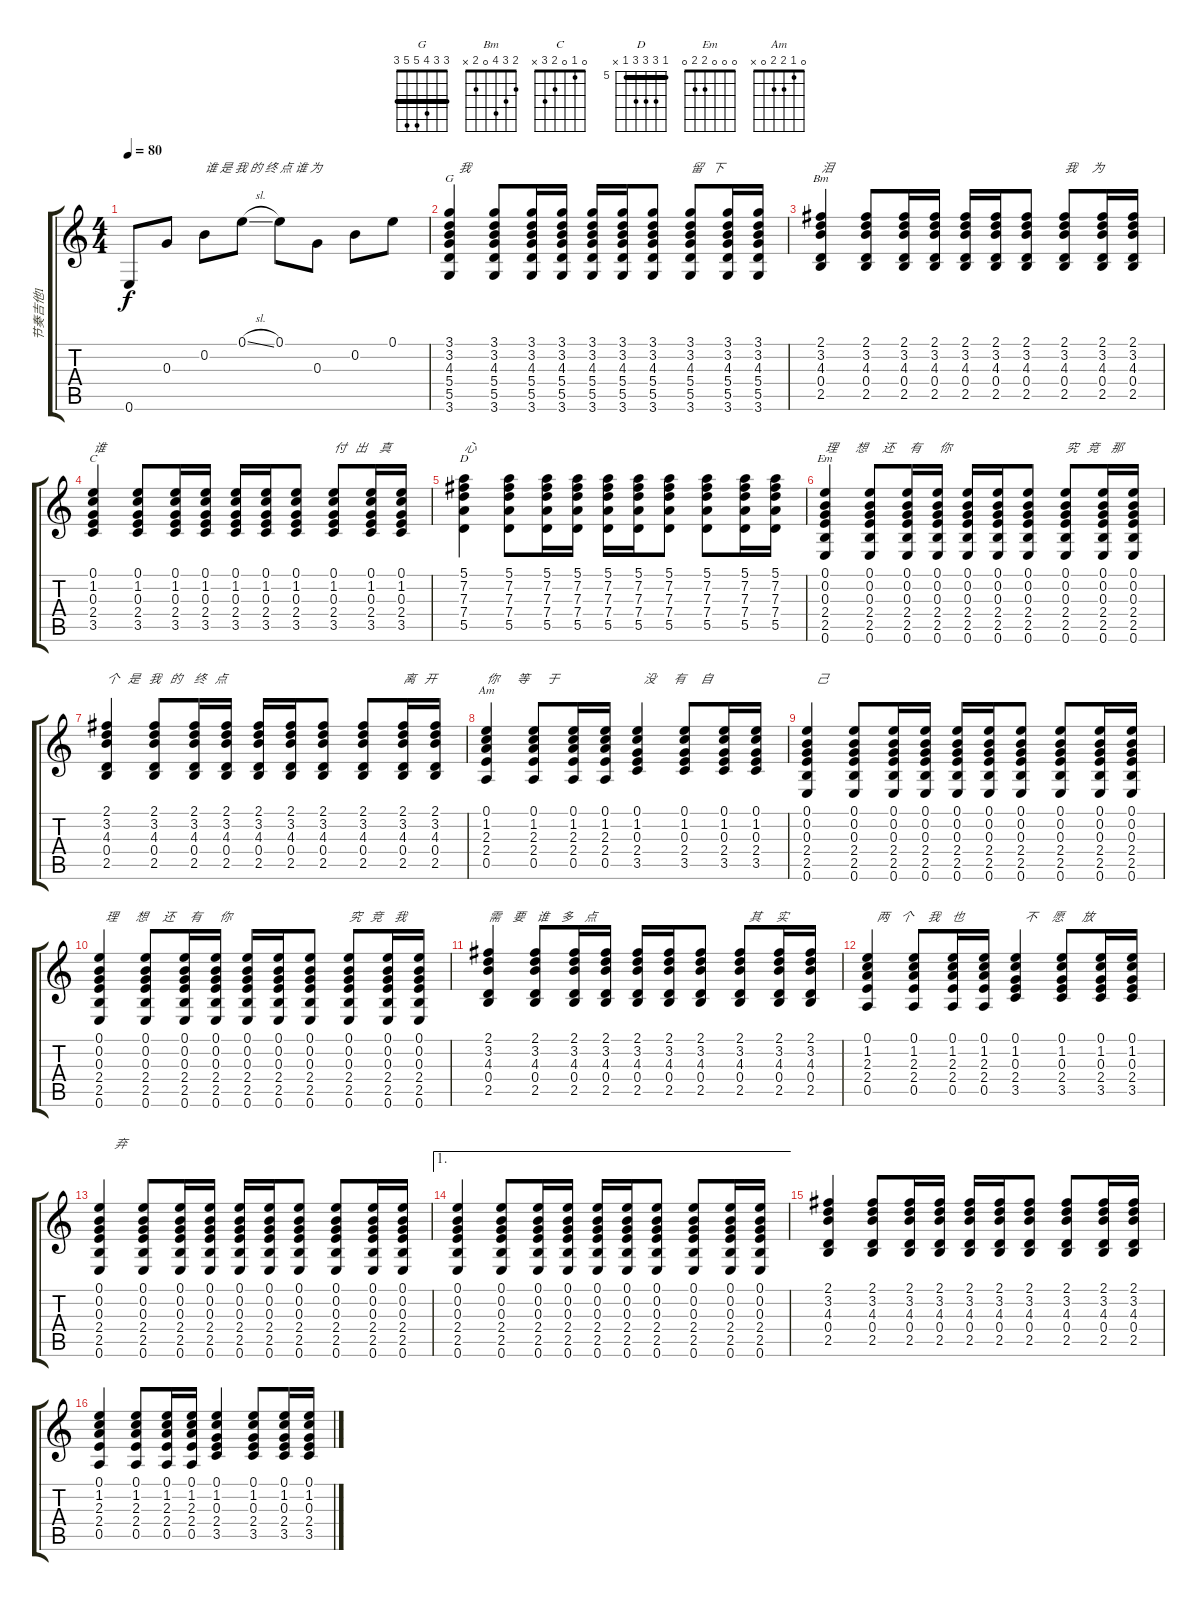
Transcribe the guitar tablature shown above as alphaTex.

\track ("节奏吉他1" "节奏吉他1") {instrument acousticguitarsteel}
\staff {score tabs}
\tuning (E4 B3 G3 D3 A2 E2) {hide}
\chord ("G" 3 3 4 5 5 3) {barre 3}
\chord ("Bm" 2 3 4 0 2 x)
\chord ("C" 0 1 0 2 3 x)
\chord ("D" 5 7 7 7 5 x) {firstfret 5 barre 5}
\chord ("Em" 0 0 0 2 2 0)
\chord ("Am" 0 1 2 2 0 x)
\ts (4 4)
\tempo 80
\clef g2
\ks c
0.6.8{txt " " dy f} 0.3.8{txt " "} 0.2.8{txt "谁 是 我 的 终 点 谁 为"} 0.1{sl}.8 0.1.8 0.3.8 0.2.8 0.1.8 |
(3.1 3.2 4.3 5.4 5.5 3.6).4{ch "G" txt "   我"} (3.1 3.2 4.3 5.4 5.5 3.6).8 (3.1 3.2 4.3 5.4 5.5 3.6).16 (3.1 3.2 4.3 5.4 5.5 3.6).16 (3.1 3.2 4.3 5.4 5.5 3.6).16 (3.1 3.2 4.3 5.4 5.5 3.6).16 (3.1 3.2 4.3 5.4 5.5 3.6).8 (3.1 3.2 4.3 5.4 5.5 3.6).8{txt "留   下"} (3.1 3.2 4.3 5.4 5.5 3.6).16 (3.1 3.2 4.3 5.4 5.5 3.6).16 |
(2.1 3.2 4.3 0.4 2.5).4{ch "Bm" txt "泪"} (2.1 3.2 4.3 0.4 2.5).8 (2.1 3.2 4.3 0.4 2.5).16 (2.1 3.2 4.3 0.4 2.5).16 (2.1 3.2 4.3 0.4 2.5).16 (2.1 3.2 4.3 0.4 2.5).16 (2.1 3.2 4.3 0.4 2.5).8 (2.1 3.2 4.3 0.4 2.5).8{txt "我     为"} (2.1 3.2 4.3 0.4 2.5).16 (2.1 3.2 4.3 0.4 2.5).16 |
(0.1 1.2 0.3 2.4 3.5).4{ch "C" txt "谁"} (0.1 1.2 0.3 2.4 3.5).8 (0.1 1.2 0.3 2.4 3.5).16 (0.1 1.2 0.3 2.4 3.5).16 (0.1 1.2 0.3 2.4 3.5).16 (0.1 1.2 0.3 2.4 3.5).16 (0.1 1.2 0.3 2.4 3.5).8 (0.1 1.2 0.3 2.4 3.5).8{txt "付   出    真"} (0.1 1.2 0.3 2.4 3.5).16 (0.1 1.2 0.3 2.4 3.5).16 |
(5.1 7.2 7.3 7.4 5.5).4{ch "D" txt "心"} (5.1 7.2 7.3 7.4 5.5).8 (5.1 7.2 7.3 7.4 5.5).16 (5.1 7.2 7.3 7.4 5.5).16 (5.1 7.2 7.3 7.4 5.5).16 (5.1 7.2 7.3 7.4 5.5).16 (5.1 7.2 7.3 7.4 5.5).8 (5.1 7.2 7.3 7.4 5.5).8 (5.1 7.2 7.3 7.4 5.5).16 (5.1 7.2 7.3 7.4 5.5).16 |
(0.1 0.2 0.3 2.4 2.5 0.6).4{ch "Em" txt "理      想     还     有      你"} (0.1 0.2 0.3 2.4 2.5 0.6).8 (0.1 0.2 0.3 2.4 2.5 0.6).16 (0.1 0.2 0.3 2.4 2.5 0.6).16 (0.1 0.2 0.3 2.4 2.5 0.6).16 (0.1 0.2 0.3 2.4 2.5 0.6).16 (0.1 0.2 0.3 2.4 2.5 0.6).8 (0.1 0.2 0.3 2.4 2.5 0.6).8{txt "究   竞    那  "} (0.1 0.2 0.3 2.4 2.5 0.6).16 (0.1 0.2 0.3 2.4 2.5 0.6).16 |
(2.1 3.2 4.3 0.4 2.5).4{txt "个   是   我   的    终   点"} (2.1 3.2 4.3 0.4 2.5).8 (2.1 3.2 4.3 0.4 2.5).16 (2.1 3.2 4.3 0.4 2.5).16 (2.1 3.2 4.3 0.4 2.5).16 (2.1 3.2 4.3 0.4 2.5).16 (2.1 3.2 4.3 0.4 2.5).8 (2.1 3.2 4.3 0.4 2.5).8 (2.1 3.2 4.3 0.4 2.5).16{txt "离   开"} (2.1 3.2 4.3 0.4 2.5).16 |
(0.1 1.2 2.3 2.4 0.5).4{ch "Am" txt "你      等      于 "} (0.1 1.2 2.3 2.4 0.5).8 (0.1 1.2 2.3 2.4 0.5).16 (0.1 1.2 2.3 2.4 0.5).16 (0.1 1.2 0.3 2.4 3.5).4{txt "  没      有     自   "} (0.1 1.2 0.3 2.4 3.5).8 (0.1 1.2 0.3 2.4 3.5).16 (0.1 1.2 0.3 2.4 3.5).16 |
(0.1 0.2 0.3 2.4 2.5 0.6).4{txt "   己  "} (0.1 0.2 0.3 2.4 2.5 0.6).8 (0.1 0.2 0.3 2.4 2.5 0.6).16 (0.1 0.2 0.3 2.4 2.5 0.6).16 (0.1 0.2 0.3 2.4 2.5 0.6).16 (0.1 0.2 0.3 2.4 2.5 0.6).16 (0.1 0.2 0.3 2.4 2.5 0.6).8 (0.1 0.2 0.3 2.4 2.5 0.6).8 (0.1 0.2 0.3 2.4 2.5 0.6).16 (0.1 0.2 0.3 2.4 2.5 0.6).16 |
(0.1 0.2 0.3 2.4 2.5 0.6).4{txt "  理      想     还     有      你"} (0.1 0.2 0.3 2.4 2.5 0.6).8 (0.1 0.2 0.3 2.4 2.5 0.6).16 (0.1 0.2 0.3 2.4 2.5 0.6).16 (0.1 0.2 0.3 2.4 2.5 0.6).16 (0.1 0.2 0.3 2.4 2.5 0.6).16 (0.1 0.2 0.3 2.4 2.5 0.6).8 (0.1 0.2 0.3 2.4 2.5 0.6).8{txt "究   竞    我"} (0.1 0.2 0.3 2.4 2.5 0.6).16 (0.1 0.2 0.3 2.4 2.5 0.6).16 |
(2.1 3.2 4.3 0.4 2.5).4{txt "需    要    谁    多    点"} (2.1 3.2 4.3 0.4 2.5).8 (2.1 3.2 4.3 0.4 2.5).16 (2.1 3.2 4.3 0.4 2.5).16 (2.1 3.2 4.3 0.4 2.5).16 (2.1 3.2 4.3 0.4 2.5).16 (2.1 3.2 4.3 0.4 2.5).8 (2.1 3.2 4.3 0.4 2.5).8{txt "   其     实    "} (2.1 3.2 4.3 0.4 2.5).16 (2.1 3.2 4.3 0.4 2.5).16 |
(0.1 1.2 2.3 2.4 0.5).4{txt "   两    个     我    也"} (0.1 1.2 2.3 2.4 0.5).8 (0.1 1.2 2.3 2.4 0.5).16 (0.1 1.2 2.3 2.4 0.5).16 (0.1 1.2 0.3 2.4 3.5).4{txt "   不     愿      放"} (0.1 1.2 0.3 2.4 3.5).8 (0.1 1.2 0.3 2.4 3.5).16 (0.1 1.2 0.3 2.4 3.5).16 |
(0.1 0.2 0.3 2.4 2.5 0.6).4{txt "     弃"} (0.1 0.2 0.3 2.4 2.5 0.6).8 (0.1 0.2 0.3 2.4 2.5 0.6).16 (0.1 0.2 0.3 2.4 2.5 0.6).16 (0.1 0.2 0.3 2.4 2.5 0.6).16 (0.1 0.2 0.3 2.4 2.5 0.6).16 (0.1 0.2 0.3 2.4 2.5 0.6).8 (0.1 0.2 0.3 2.4 2.5 0.6).8 (0.1 0.2 0.3 2.4 2.5 0.6).16 (0.1 0.2 0.3 2.4 2.5 0.6).16 |
\ae 1
(0.1 0.2 0.3 2.4 2.5 0.6).4 (0.1 0.2 0.3 2.4 2.5 0.6).8 (0.1 0.2 0.3 2.4 2.5 0.6).16 (0.1 0.2 0.3 2.4 2.5 0.6).16 (0.1 0.2 0.3 2.4 2.5 0.6).16 (0.1 0.2 0.3 2.4 2.5 0.6).16 (0.1 0.2 0.3 2.4 2.5 0.6).8 (0.1 0.2 0.3 2.4 2.5 0.6).8 (0.1 0.2 0.3 2.4 2.5 0.6).16 (0.1 0.2 0.3 2.4 2.5 0.6).16 |
(2.1 3.2 4.3 0.4 2.5).4 (2.1 3.2 4.3 0.4 2.5).8 (2.1 3.2 4.3 0.4 2.5).16 (2.1 3.2 4.3 0.4 2.5).16 (2.1 3.2 4.3 0.4 2.5).16 (2.1 3.2 4.3 0.4 2.5).16 (2.1 3.2 4.3 0.4 2.5).8 (2.1 3.2 4.3 0.4 2.5).8 (2.1 3.2 4.3 0.4 2.5).16 (2.1 3.2 4.3 0.4 2.5).16 |
(0.1 1.2 2.3 2.4 0.5).4 (0.1 1.2 2.3 2.4 0.5).8 (0.1 1.2 2.3 2.4 0.5).16 (0.1 1.2 2.3 2.4 0.5).16 (0.1 1.2 0.3 2.4 3.5).4 (0.1 1.2 0.3 2.4 3.5).8 (0.1 1.2 0.3 2.4 3.5).16 (0.1 1.2 0.3 2.4 3.5).16
